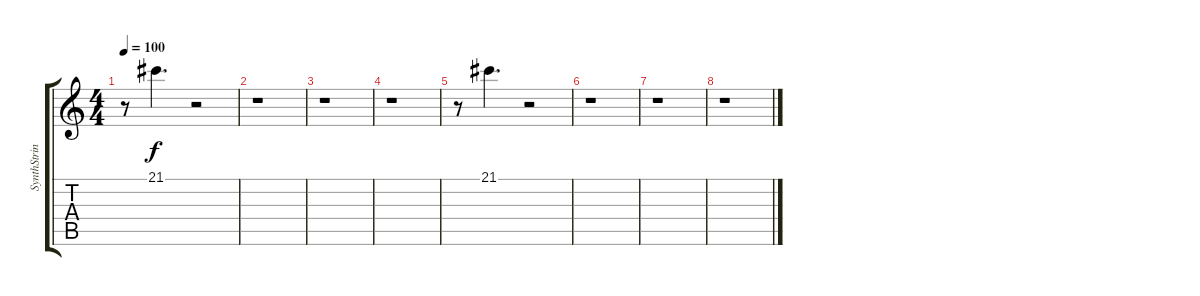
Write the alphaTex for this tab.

\track ("SynthStrings" "SynthStrin") {instrument synthstrings1}
\staff {score tabs}
\tuning (E4 B3 G3 D3 A2 E2) {hide}
\ts (4 4)
\tempo 100
\clef g2
\ks c
r.8{dy f} 21.1.4{d} r.2 |
r.1 |
r.1 |
r.1 |
r.8 21.1.4{d} r.2 |
r.1 |
r.1 |
r.1
